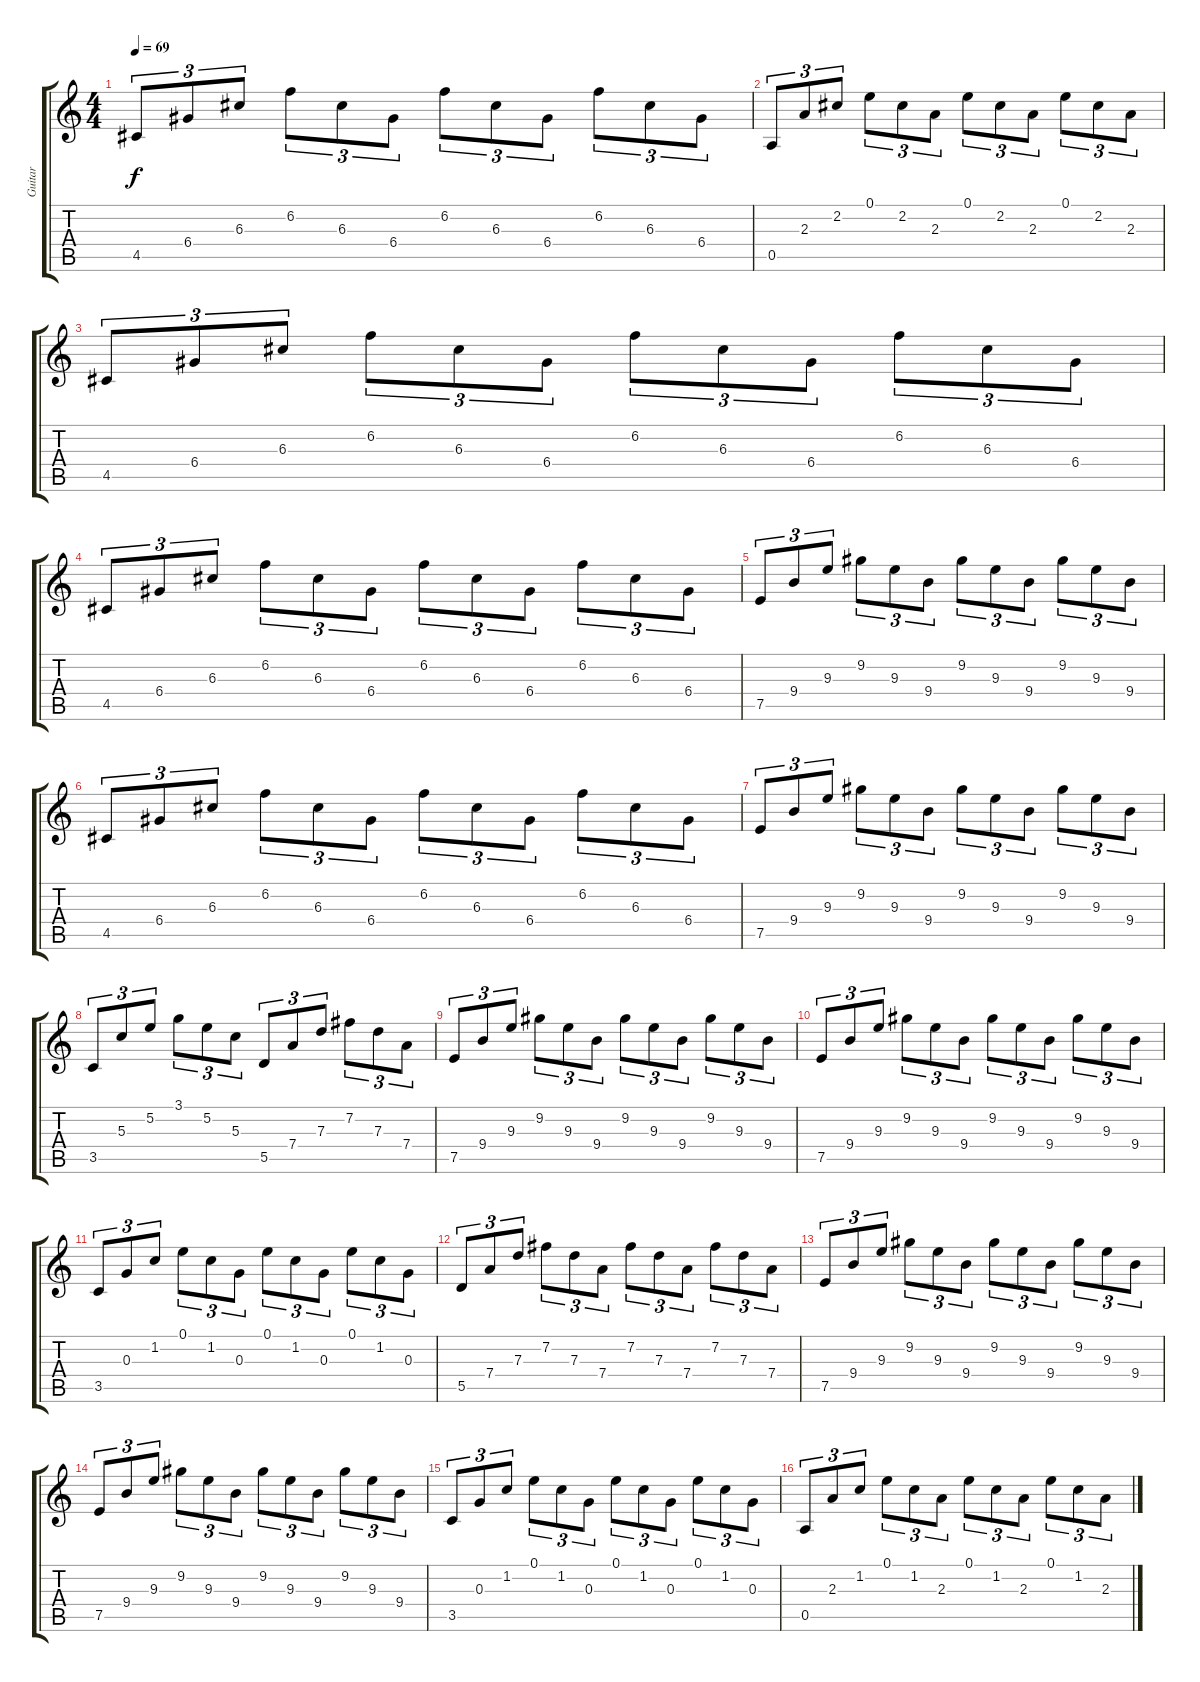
\track ("Guitar" "Guitar") {instrument acousticguitarnylon}
\staff {score tabs}
\tuning (E4 B3 G3 D3 A2 E2) {hide}
\ts (4 4)
\tempo 69
\clef g2
\ks c
4.5.8{tu (3 2) dy f} 6.4.8{tu (3 2)} 6.3.8{tu (3 2)} 6.2.8{tu (3 2)} 6.3.8{tu (3 2)} 6.4.8{tu (3 2)} 6.2.8{tu (3 2)} 6.3.8{tu (3 2)} 6.4.8{tu (3 2)} 6.2.8{tu (3 2)} 6.3.8{tu (3 2)} 6.4.8{tu (3 2)} |
0.5.8{tu (3 2)} 2.3.8{tu (3 2)} 2.2.8{tu (3 2)} 0.1.8{tu (3 2)} 2.2.8{tu (3 2)} 2.3.8{tu (3 2)} 0.1.8{tu (3 2)} 2.2.8{tu (3 2)} 2.3.8{tu (3 2)} 0.1.8{tu (3 2)} 2.2.8{tu (3 2)} 2.3.8{tu (3 2)} |
4.5.8{tu (3 2)} 6.4.8{tu (3 2)} 6.3.8{tu (3 2)} 6.2.8{tu (3 2)} 6.3.8{tu (3 2)} 6.4.8{tu (3 2)} 6.2.8{tu (3 2)} 6.3.8{tu (3 2)} 6.4.8{tu (3 2)} 6.2.8{tu (3 2)} 6.3.8{tu (3 2)} 6.4.8{tu (3 2)} |
4.5.8{tu (3 2)} 6.4.8{tu (3 2)} 6.3.8{tu (3 2)} 6.2.8{tu (3 2)} 6.3.8{tu (3 2)} 6.4.8{tu (3 2)} 6.2.8{tu (3 2)} 6.3.8{tu (3 2)} 6.4.8{tu (3 2)} 6.2.8{tu (3 2)} 6.3.8{tu (3 2)} 6.4.8{tu (3 2)} |
7.5.8{tu (3 2)} 9.4.8{tu (3 2)} 9.3.8{tu (3 2)} 9.2.8{tu (3 2)} 9.3.8{tu (3 2)} 9.4.8{tu (3 2)} 9.2.8{tu (3 2)} 9.3.8{tu (3 2)} 9.4.8{tu (3 2)} 9.2.8{tu (3 2)} 9.3.8{tu (3 2)} 9.4.8{tu (3 2)} |
4.5.8{tu (3 2)} 6.4.8{tu (3 2)} 6.3.8{tu (3 2)} 6.2.8{tu (3 2)} 6.3.8{tu (3 2)} 6.4.8{tu (3 2)} 6.2.8{tu (3 2)} 6.3.8{tu (3 2)} 6.4.8{tu (3 2)} 6.2.8{tu (3 2)} 6.3.8{tu (3 2)} 6.4.8{tu (3 2)} |
7.5.8{tu (3 2)} 9.4.8{tu (3 2)} 9.3.8{tu (3 2)} 9.2.8{tu (3 2)} 9.3.8{tu (3 2)} 9.4.8{tu (3 2)} 9.2.8{tu (3 2)} 9.3.8{tu (3 2)} 9.4.8{tu (3 2)} 9.2.8{tu (3 2)} 9.3.8{tu (3 2)} 9.4.8{tu (3 2)} |
3.5.8{tu (3 2)} 5.3.8{tu (3 2)} 5.2.8{tu (3 2)} 3.1.8{tu (3 2)} 5.2.8{tu (3 2)} 5.3.8{tu (3 2)} 5.5.8{tu (3 2)} 7.4.8{tu (3 2)} 7.3.8{tu (3 2)} 7.2.8{tu (3 2)} 7.3.8{tu (3 2)} 7.4.8{tu (3 2)} |
7.5.8{tu (3 2)} 9.4.8{tu (3 2)} 9.3.8{tu (3 2)} 9.2.8{tu (3 2)} 9.3.8{tu (3 2)} 9.4.8{tu (3 2)} 9.2.8{tu (3 2)} 9.3.8{tu (3 2)} 9.4.8{tu (3 2)} 9.2.8{tu (3 2)} 9.3.8{tu (3 2)} 9.4.8{tu (3 2)} |
7.5.8{tu (3 2)} 9.4.8{tu (3 2)} 9.3.8{tu (3 2)} 9.2.8{tu (3 2)} 9.3.8{tu (3 2)} 9.4.8{tu (3 2)} 9.2.8{tu (3 2)} 9.3.8{tu (3 2)} 9.4.8{tu (3 2)} 9.2.8{tu (3 2)} 9.3.8{tu (3 2)} 9.4.8{tu (3 2)} |
3.5.8{tu (3 2)} 0.3.8{tu (3 2)} 1.2.8{tu (3 2)} 0.1.8{tu (3 2)} 1.2.8{tu (3 2)} 0.3.8{tu (3 2)} 0.1.8{tu (3 2)} 1.2.8{tu (3 2)} 0.3.8{tu (3 2)} 0.1.8{tu (3 2)} 1.2.8{tu (3 2)} 0.3.8{tu (3 2)} |
5.5.8{tu (3 2)} 7.4.8{tu (3 2)} 7.3.8{tu (3 2)} 7.2.8{tu (3 2)} 7.3.8{tu (3 2)} 7.4.8{tu (3 2)} 7.2.8{tu (3 2)} 7.3.8{tu (3 2)} 7.4.8{tu (3 2)} 7.2.8{tu (3 2)} 7.3.8{tu (3 2)} 7.4.8{tu (3 2)} |
7.5.8{tu (3 2)} 9.4.8{tu (3 2)} 9.3.8{tu (3 2)} 9.2.8{tu (3 2)} 9.3.8{tu (3 2)} 9.4.8{tu (3 2)} 9.2.8{tu (3 2)} 9.3.8{tu (3 2)} 9.4.8{tu (3 2)} 9.2.8{tu (3 2)} 9.3.8{tu (3 2)} 9.4.8{tu (3 2)} |
7.5.8{tu (3 2)} 9.4.8{tu (3 2)} 9.3.8{tu (3 2)} 9.2.8{tu (3 2)} 9.3.8{tu (3 2)} 9.4.8{tu (3 2)} 9.2.8{tu (3 2)} 9.3.8{tu (3 2)} 9.4.8{tu (3 2)} 9.2.8{tu (3 2)} 9.3.8{tu (3 2)} 9.4.8{tu (3 2)} |
3.5.8{tu (3 2)} 0.3.8{tu (3 2)} 1.2.8{tu (3 2)} 0.1.8{tu (3 2)} 1.2.8{tu (3 2)} 0.3.8{tu (3 2)} 0.1.8{tu (3 2)} 1.2.8{tu (3 2)} 0.3.8{tu (3 2)} 0.1.8{tu (3 2)} 1.2.8{tu (3 2)} 0.3.8{tu (3 2)} |
0.5.8{tu (3 2)} 2.3.8{tu (3 2)} 1.2.8{tu (3 2)} 0.1.8{tu (3 2)} 1.2.8{tu (3 2)} 2.3.8{tu (3 2)} 0.1.8{tu (3 2)} 1.2.8{tu (3 2)} 2.3.8{tu (3 2)} 0.1.8{tu (3 2)} 1.2.8{tu (3 2)} 2.3.8{tu (3 2)}
